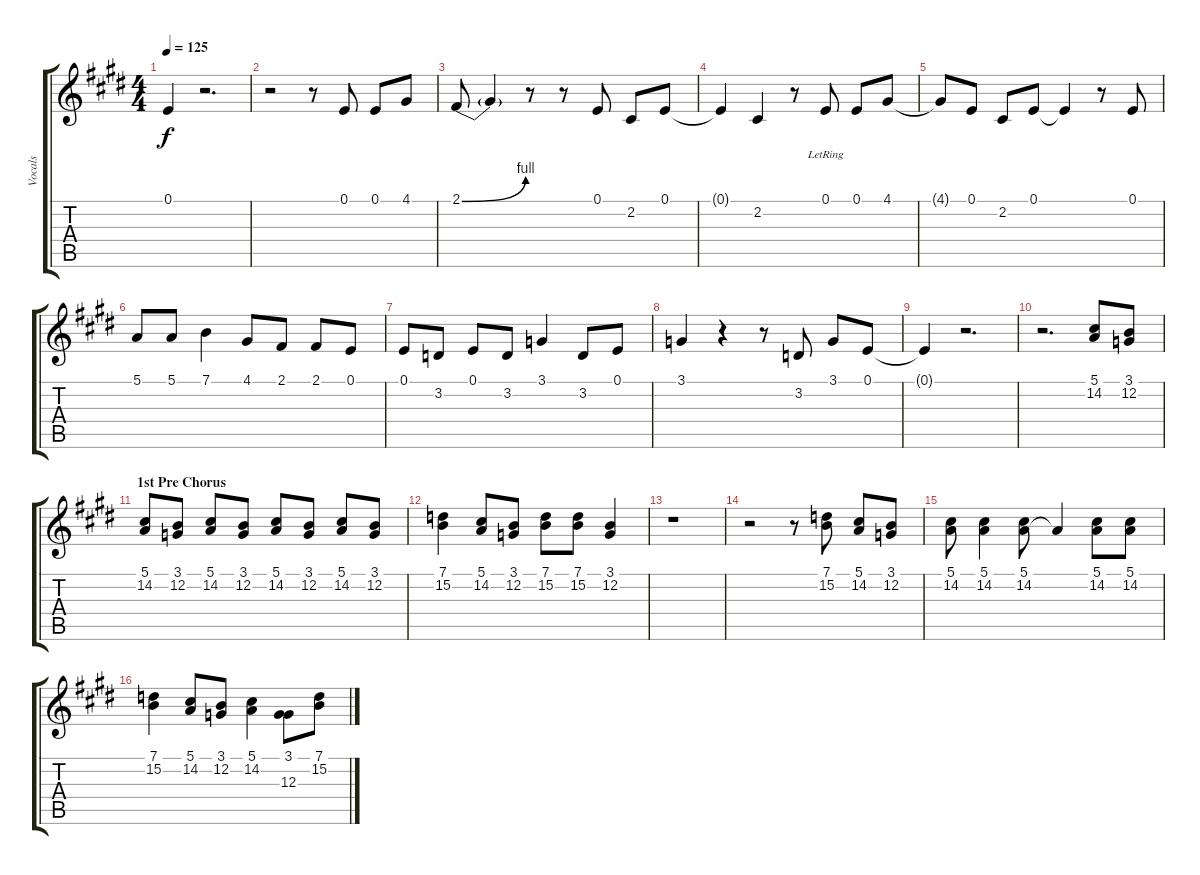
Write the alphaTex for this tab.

\track ("Vocals" "Vocals") {instrument lead6voice}
\staff {score tabs}
\tuning (E4 B3 G3 D3 A2 E2) {hide}
\ts (4 4)
\tempo 125
\clef g2
\ks e
0.1{t}.4{dy f} r.2{d} |
r.2 r.8 0.1.8 0.1.8 4.1.8 |
2.1{be (bend 0 0 60 4)}.8 2.1{t}.4 r.8 r.8 0.1.8 2.2.8 0.1.8 |
0.1{t}.4 2.2.4 r.8 0.1{lr}.8 0.1.8 4.1.8 |
4.1{t}.8 0.1.8 2.2.8 0.1.8 0.1{t}.4 r.8 0.1.8 |
5.1.8 5.1.8 7.1.4 4.1.8 2.1.8 2.1.8 0.1.8 |
0.1.8 3.2.8 0.1.8 3.2.8 3.1.4 3.2.8 0.1.8 |
3.1.4 r.4 r.8 3.2.8 3.1.8 0.1.8 |
0.1{t}.4 r.2{d} |
r.2{d} (5.1 14.2).8 (3.1 12.2).8 |
\section ("" "1st Pre Chorus")
(5.1 14.2).8 (3.1 12.2).8 (5.1 14.2).8 (3.1 12.2).8 (5.1 14.2).8 (3.1 12.2).8 (5.1 14.2).8 (3.1 12.2).8 |
(7.1 15.2).4 (5.1 14.2).8 (3.1 12.2).8 (7.1 15.2).8 (7.1 15.2).8 (3.1 12.2).4 |
r.1 |
r.2 r.8 (7.1 15.2).8 (5.1 14.2).8 (3.1 12.2).8 |
(5.1 14.2).8 (5.1 14.2).4 (5.1 14.2).8 5.1{t}.4 (5.1 14.2).8 (5.1 14.2).8 |
(7.1 15.2).4 (5.1 14.2).8 (3.1 12.2).8 (5.1 14.2).4 (3.1 12.3).8 (7.1 15.2).8
